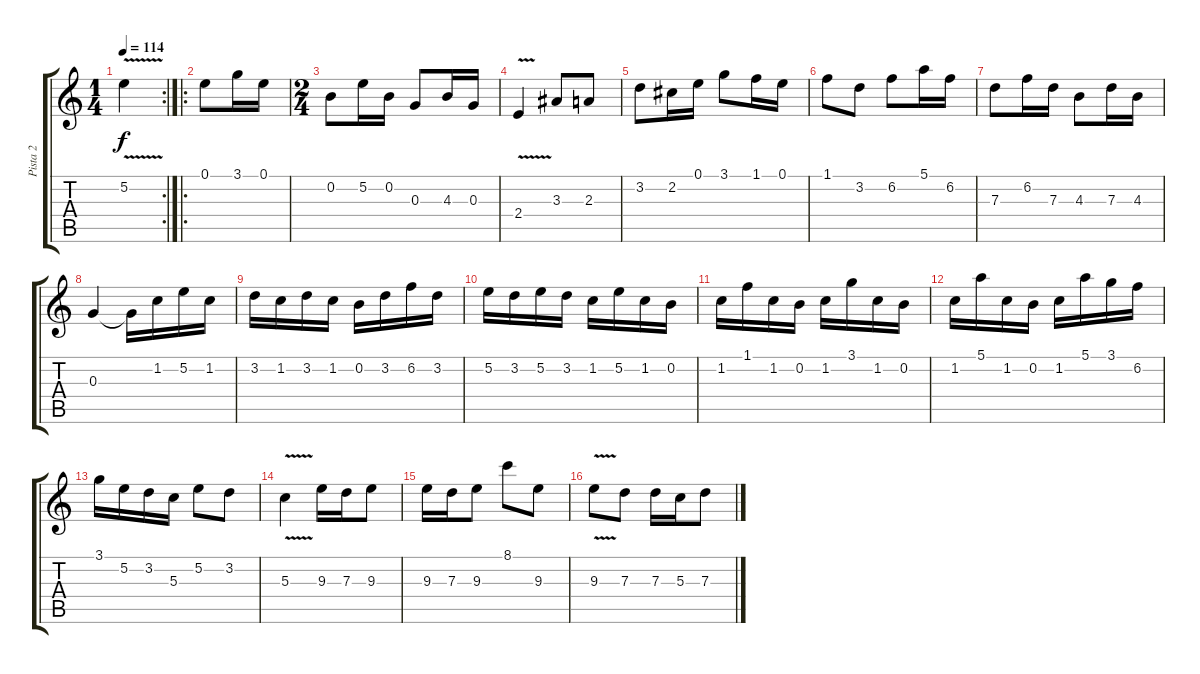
\track ("Pista 2" "Pista 2") {instrument overdrivenguitar}
\staff {score tabs}
\tuning (E4 B3 G3 D3 A2 E2) {hide}
\rc 2
\ts (1 4)
\tempo 114
\clef g2
\ks c
5.2{v}.4{dy f} |
\ro
0.1.8 3.1.16 0.1.16 |
\ts (2 4)
0.2.8 5.2.16 0.2.16 0.3.8 4.3.16 0.3.16 |
2.4{v}.4 3.3.8 2.3.8 |
3.2.8 2.2.16 0.1.16 3.1.8 1.1.16 0.1.16 |
1.1.8 3.2.8 6.2.8 5.1.16 6.2.16 |
7.3.8 6.2.16 7.3.16 4.3.8 7.3.16 4.3.16 |
0.3.4 0.3{t}.16 1.2.16 5.2.16 1.2.16 |
3.2.16 1.2.16 3.2.16 1.2.16 0.2.16 3.2.16 6.2.16 3.2.16 |
5.2.16 3.2.16 5.2.16 3.2.16 1.2.16 5.2.16 1.2.16 0.2.16 |
1.2.16 1.1.16 1.2.16 0.2.16 1.2.16 3.1.16 1.2.16 0.2.16 |
1.2.16 5.1.16 1.2.16 0.2.16 1.2.16 5.1.16 3.1.16 6.2.16 |
3.1.16 5.2.16 3.2.16 5.3.16 5.2.8 3.2.8 |
5.3{v}.4 9.3.16 7.3.16 9.3.8 |
9.3.16 7.3.16 9.3.8 8.1.8 9.3.8 |
9.3{v}.8 7.3.8 7.3.16 5.3.16 7.3.8
